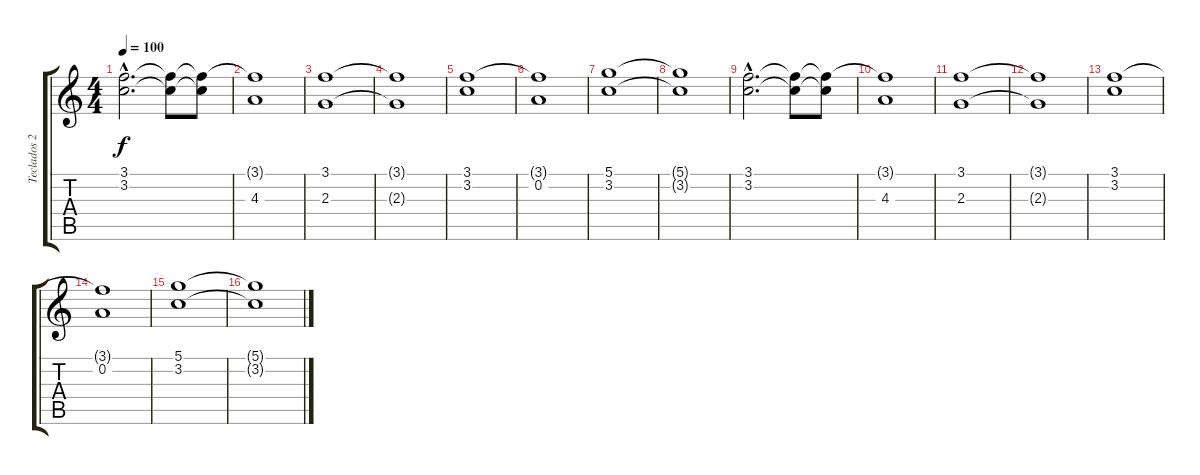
\track ("Teclados 2" "Teclados 2") {instrument stringensemble2}
\staff {score tabs}
\tuning (D5 A4 F4 C4 G3 D3) {hide}
\ts (4 4)
\tempo 100
\clef g2
\ks c
(3.1{hac} 3.2{hac}).2{d dy f} (3.1{t} 3.2{t}).8 (3.1{t} 3.2{t}).8 |
(3.1{t} 4.3).1 |
(3.1 2.3).1 |
(3.1{t} 2.3{t}).1 |
(3.1 3.2).1 |
(3.1{t} 0.2).1 |
(5.1 3.2).1 |
(5.1{t} 3.2{t}).1 |
(3.1{hac} 3.2{hac}).2{d} (3.1{t} 3.2{t}).8 (3.1{t} 3.2{t}).8 |
(3.1{t} 4.3).1 |
(3.1 2.3).1 |
(3.1{t} 2.3{t}).1 |
(3.1 3.2).1 |
(3.1{t} 0.2).1 |
(5.1 3.2).1 |
(5.1{t} 3.2{t}).1
